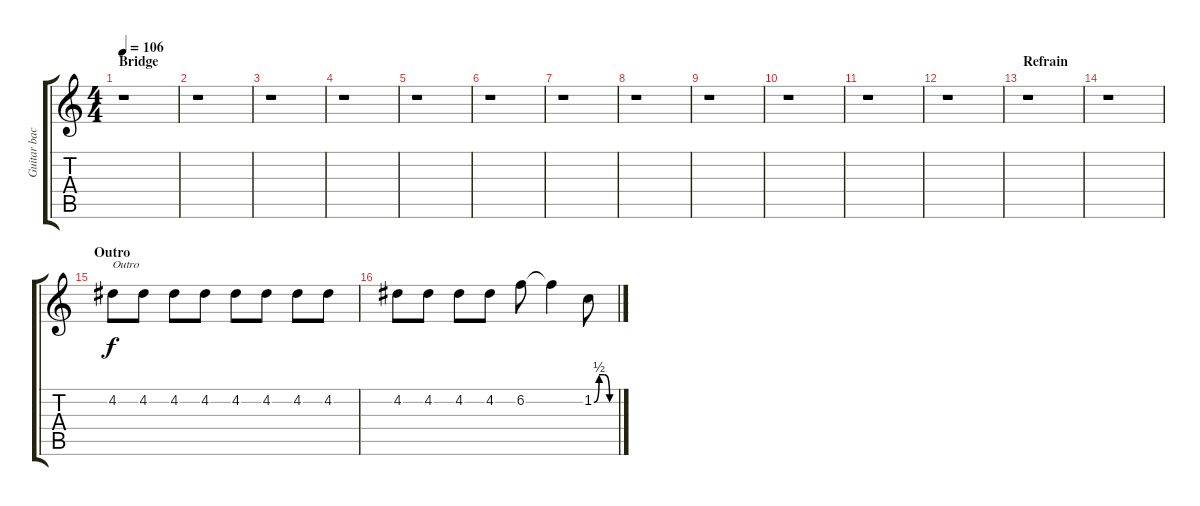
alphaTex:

\track ("Guitar background" "Guitar bac") {instrument electricguitarjazz}
\staff {score tabs}
\tuning (E4 B3 G3 D3 A2 E2) {hide}
\ts (4 4)
\section ("" "Bridge")
\tempo 106
\clef g2
\ks c
r.1{dy f} |
r.1 |
r.1 |
r.1 |
r.1 |
r.1 |
r.1 |
r.1 |
r.1 |
r.1 |
r.1 |
r.1 |
\section ("" "Refrain")
r.1 |
r.1 |
\section ("" "Outro")
4.2.8{txt "Outro"} 4.2.8 4.2.8 4.2.8 4.2.8 4.2.8 4.2.8 4.2.8 |
4.2.8 4.2.8 4.2.8 4.2.8 6.2.8 6.2{t}.4 1.2{be (custom 0 0 15 2 30 2 45 0 60 0)}.8
